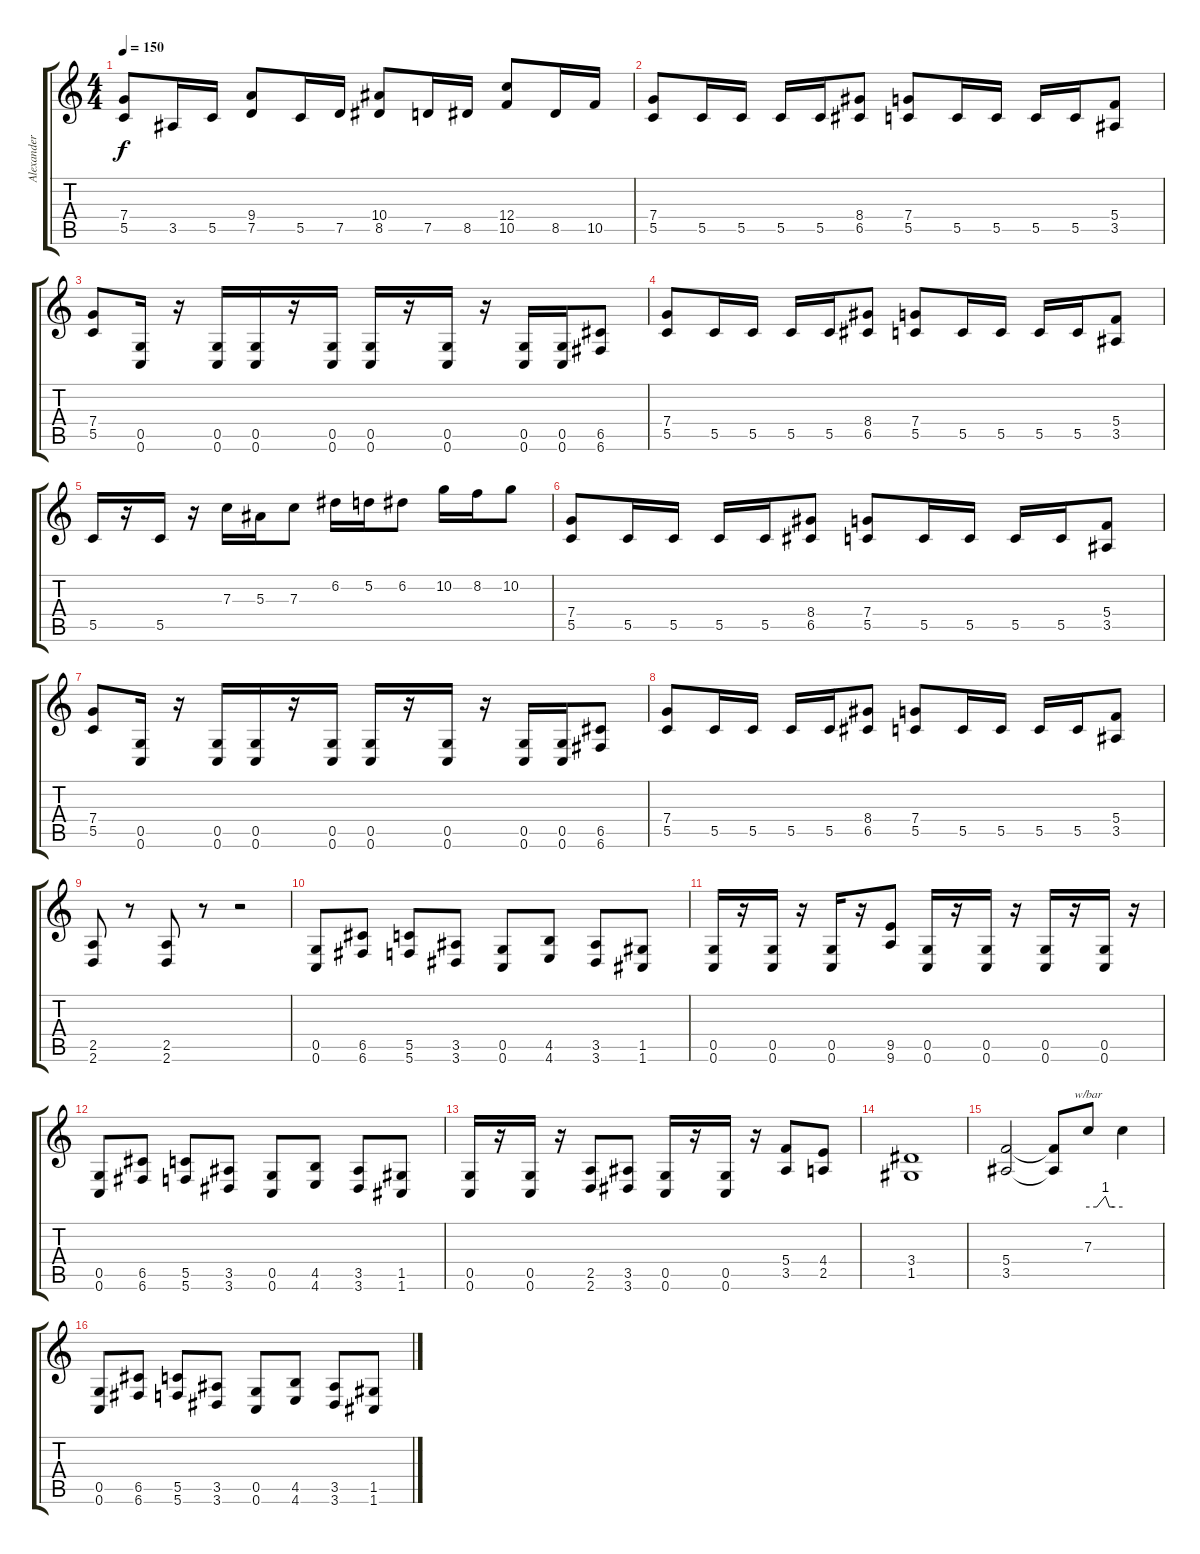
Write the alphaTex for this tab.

\track ("Alexander Kuoppala" "Alexander ") {instrument distortionguitar}
\staff {score tabs}
\tuning (D4 A3 F3 C3 G2 C2) {hide}
\ts (4 4)
\tempo 150
\clef g2
\ks c
(7.4 5.5).8{dy f} 3.5.16 5.5.16 (9.4 7.5).8 5.5.16 7.5.16 (10.4 8.5).8 7.5.16 8.5.16 (12.4 10.5).8 8.5.16 10.5.16 |
(7.4 5.5).8 5.5.16 5.5.16 5.5.16 5.5.16 (8.4 6.5).8 (7.4 5.5).8 5.5.16 5.5.16 5.5.16 5.5.16 (5.4 3.5).8 |
(7.4 5.5).8 (0.5 0.6).16 r.16 (0.5 0.6).16 (0.5 0.6).16 r.16 (0.5 0.6).16 (0.5 0.6).16 r.16 (0.5 0.6).16 r.16 (0.5 0.6).16 (0.5 0.6).16 (6.5 6.6).8 |
(7.4 5.5).8 5.5.16 5.5.16 5.5.16 5.5.16 (8.4 6.5).8 (7.4 5.5).8 5.5.16 5.5.16 5.5.16 5.5.16 (5.4 3.5).8 |
5.5.16 r.16 5.5.16 r.16 7.3.16 5.3.16 7.3.8 6.2.16 5.2.16 6.2.8 10.2.16 8.2.16 10.2.8 |
(7.4 5.5).8 5.5.16 5.5.16 5.5.16 5.5.16 (8.4 6.5).8 (7.4 5.5).8 5.5.16 5.5.16 5.5.16 5.5.16 (5.4 3.5).8 |
(7.4 5.5).8 (0.5 0.6).16 r.16 (0.5 0.6).16 (0.5 0.6).16 r.16 (0.5 0.6).16 (0.5 0.6).16 r.16 (0.5 0.6).16 r.16 (0.5 0.6).16 (0.5 0.6).16 (6.5 6.6).8 |
(7.4 5.5).8 5.5.16 5.5.16 5.5.16 5.5.16 (8.4 6.5).8 (7.4 5.5).8 5.5.16 5.5.16 5.5.16 5.5.16 (5.4 3.5).8 |
(2.5 2.6).8 r.8 (2.5 2.6).8 r.8 r.2 |
(0.5 0.6).8 (6.5 6.6).8 (5.5 5.6).8 (3.5 3.6).8 (0.5 0.6).8 (4.5 4.6).8 (3.5 3.6).8 (1.5 1.6).8 |
(0.5 0.6).16 r.16 (0.5 0.6).16 r.16 (0.5 0.6).16 r.16 (9.5 9.6).8{instrument guitarharmonics} (0.5 0.6).16{instrument distortionguitar} r.16 (0.5 0.6).16 r.16 (0.5 0.6).16 r.16 (0.5 0.6).16 r.16 |
(0.5 0.6).8 (6.5 6.6).8 (5.5 5.6).8 (3.5 3.6).8 (0.5 0.6).8 (4.5 4.6).8 (3.5 3.6).8 (1.5 1.6).8 |
(0.5 0.6).16 r.16 (0.5 0.6).16 r.16 (2.5 2.6).8 (3.5 3.6).8 (0.5 0.6).16 r.16 (0.5 0.6).16 r.16 (5.4 3.5).8 (4.4 2.5).8 |
(3.4 1.5).1 |
(5.4 3.5).2 (5.4{t} 3.5{t}).8 7.3.8{tbe (custom default 0 0 15 0 30 4 37 0 45 0 60 0) instrument guitarharmonics} 7.3{t}.4 |
(0.5 0.6).8{instrument distortionguitar} (6.5 6.6).8 (5.5 5.6).8 (3.5 3.6).8 (0.5 0.6).8 (4.5 4.6).8 (3.5 3.6).8 (1.5 1.6).8
